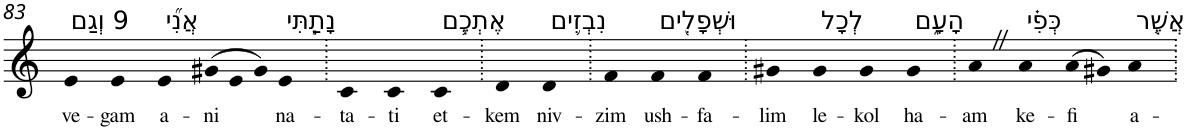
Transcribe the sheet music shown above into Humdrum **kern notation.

**kern	**text
*part1	*part1
*staff1	*staff1
*I"Piano	*
*I'Pno	*
!!LO:PB:g=z
*clefG2	*
*k[]	*
=83	=83
!LO:TX:a:t=9 וְגַם	!
!	!LO:LY:b
4e	ve-
!	!LO:LY:b
4e	-gam
!LO:TX:a:t=אֲנִ֞י	!
!	!LO:LY:b
4e	a-
!	!LO:LY:b
(>12g#X	-ni
12e	.
12g#)	.
!LO:TX:a:t=נָתַ֧תִּי	!
!	!LO:LY:b
4e	na-
=84.	=84.
!	!LO:LY:b
4c	-ta-
!	!LO:LY:b
4c	-ti
!LO:TX:a:t=אֶתְכֶ֛ם	!
!	!LO:LY:b
4c	et-
=85.	=85.
!	!LO:LY:b
4d	-kem
!LO:TX:a:t=נִבְזִ֥ים	!
!	!LO:LY:b
4d	niv-
=86.	=86.
!	!LO:LY:b
4f	-zim
!LO:TX:a:t=וּשְׁפָלִ֖ים	!
!	!LO:LY:b
4f	ush-
!	!LO:LY:b
4f	-fa-
=87.	=87.
!	!LO:LY:b
4g#X	-lim
!LO:TX:a:t=לְכָל	!
!	!LO:LY:b
4g#	le-
!	!LO:LY:b
4g#	-kol
!LO:TX:a:t=הָעָ֑ם	!
!	!LO:LY:b
4g#	ha-
=88.	=88.
!	!LO:LY:b
4aZ	-am
!LO:TX:a:t=כְּפִ֗י	!
!	!LO:LY:b
4a	ke-
!	!LO:LY:b
(>8a	-fi
8g#X)	.
!LO:TX:a:t=אֲשֶׁ֤ר	!
!	!LO:LY:b
4a	a-
=.	=.
*-	*-
